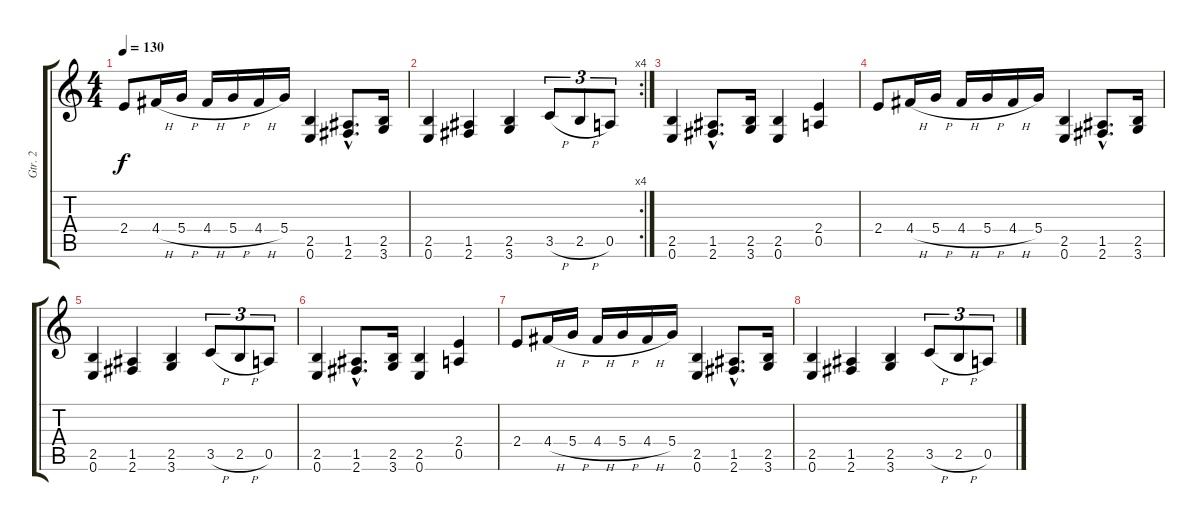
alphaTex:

\track ("Gtr. 2" "Gtr. 2") {instrument overdrivenguitar}
\staff {score tabs}
\tuning (E4 B3 G3 D3 A2 E2) {hide}
\ts (4 4)
\tempo 130
\clef g2
\ks c
2.4.8{dy f} 4.4{h}.16 5.4{h}.16 4.4{h}.16 5.4{h}.16 4.4{h}.16 5.4.16 (2.5 0.6).4 (1.5{hac} 2.6{hac}).8{d} (2.5 3.6).16 |
\rc 4
(2.5 0.6).4 (1.5 2.6).4 (2.5 3.6).4 3.5{h}.8{tu (3 2)} 2.5{h}.8{tu (3 2)} 0.5.8{tu (3 2)} |
(2.5 0.6).4 (1.5{hac} 2.6{hac}).8{d} (2.5 3.6).16 (2.5 0.6).4 (2.4 0.5).4 |
2.4.8 4.4{h}.16 5.4{h}.16 4.4{h}.16 5.4{h}.16 4.4{h}.16 5.4.16 (2.5 0.6).4 (1.5{hac} 2.6{hac}).8{d} (2.5 3.6).16 |
(2.5 0.6).4 (1.5 2.6).4 (2.5 3.6).4 3.5{h}.8{tu (3 2)} 2.5{h}.8{tu (3 2)} 0.5.8{tu (3 2)} |
(2.5 0.6).4 (1.5{hac} 2.6{hac}).8{d} (2.5 3.6).16 (2.5 0.6).4 (2.4 0.5).4 |
2.4.8 4.4{h}.16 5.4{h}.16 4.4{h}.16 5.4{h}.16 4.4{h}.16 5.4.16 (2.5 0.6).4 (1.5{hac} 2.6{hac}).8{d} (2.5 3.6).16 |
(2.5 0.6).4 (1.5 2.6).4 (2.5 3.6).4 3.5{h}.8{tu (3 2)} 2.5{h}.8{tu (3 2)} 0.5.8{tu (3 2)}
